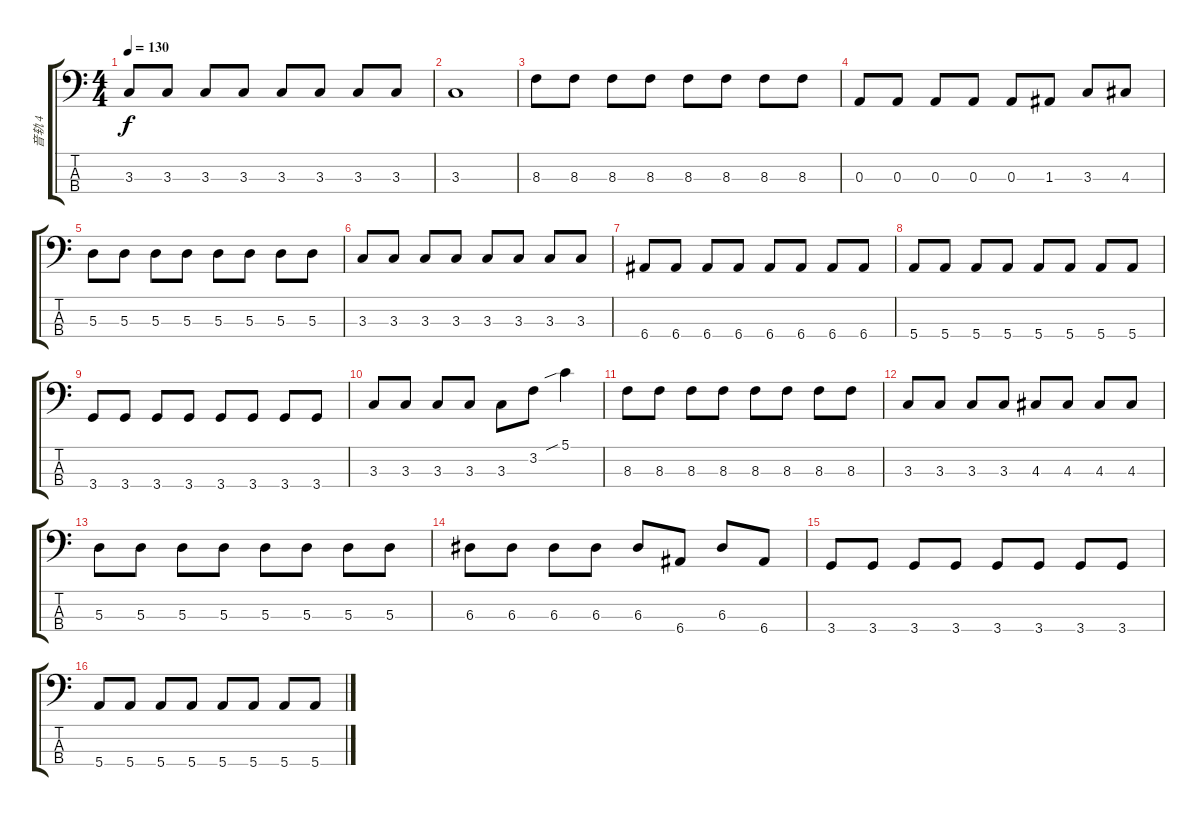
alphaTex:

\track ("音轨 4" "音轨 4") {instrument electricbassfinger}
\staff {score tabs}
\tuning (G2 D2 A1 E1) {hide}
\ts (4 4)
\tempo 130
\clef f4
\ks c
3.3.8{dy f} 3.3.8 3.3.8 3.3.8 3.3.8 3.3.8 3.3.8 3.3.8 |
3.3.1 |
8.3.8 8.3.8 8.3.8 8.3.8 8.3.8 8.3.8 8.3.8 8.3.8 |
0.3.8 0.3.8 0.3.8 0.3.8 0.3.8 1.3.8 3.3.8 4.3.8 |
5.3.8 5.3.8 5.3.8 5.3.8 5.3.8 5.3.8 5.3.8 5.3.8 |
3.3.8 3.3.8 3.3.8 3.3.8 3.3.8 3.3.8 3.3.8 3.3.8 |
6.4.8 6.4.8 6.4.8 6.4.8 6.4.8 6.4.8 6.4.8 6.4.8 |
5.4.8 5.4.8 5.4.8 5.4.8 5.4.8 5.4.8 5.4.8 5.4.8 |
3.4.8 3.4.8 3.4.8 3.4.8 3.4.8 3.4.8 3.4.8 3.4.8 |
3.3.8 3.3.8 3.3.8 3.3.8 3.3.8 3.2.8 5.1{sib}.4 |
8.3.8 8.3.8 8.3.8 8.3.8 8.3.8 8.3.8 8.3.8 8.3.8 |
3.3.8 3.3.8 3.3.8 3.3.8 4.3.8 4.3.8 4.3.8 4.3.8 |
5.3.8 5.3.8 5.3.8 5.3.8 5.3.8 5.3.8 5.3.8 5.3.8 |
6.3.8 6.3.8 6.3.8 6.3.8 6.3.8 6.4.8 6.3.8 6.4.8 |
3.4.8 3.4.8 3.4.8 3.4.8 3.4.8 3.4.8 3.4.8 3.4.8 |
5.4.8 5.4.8 5.4.8 5.4.8 5.4.8 5.4.8 5.4.8 5.4.8
